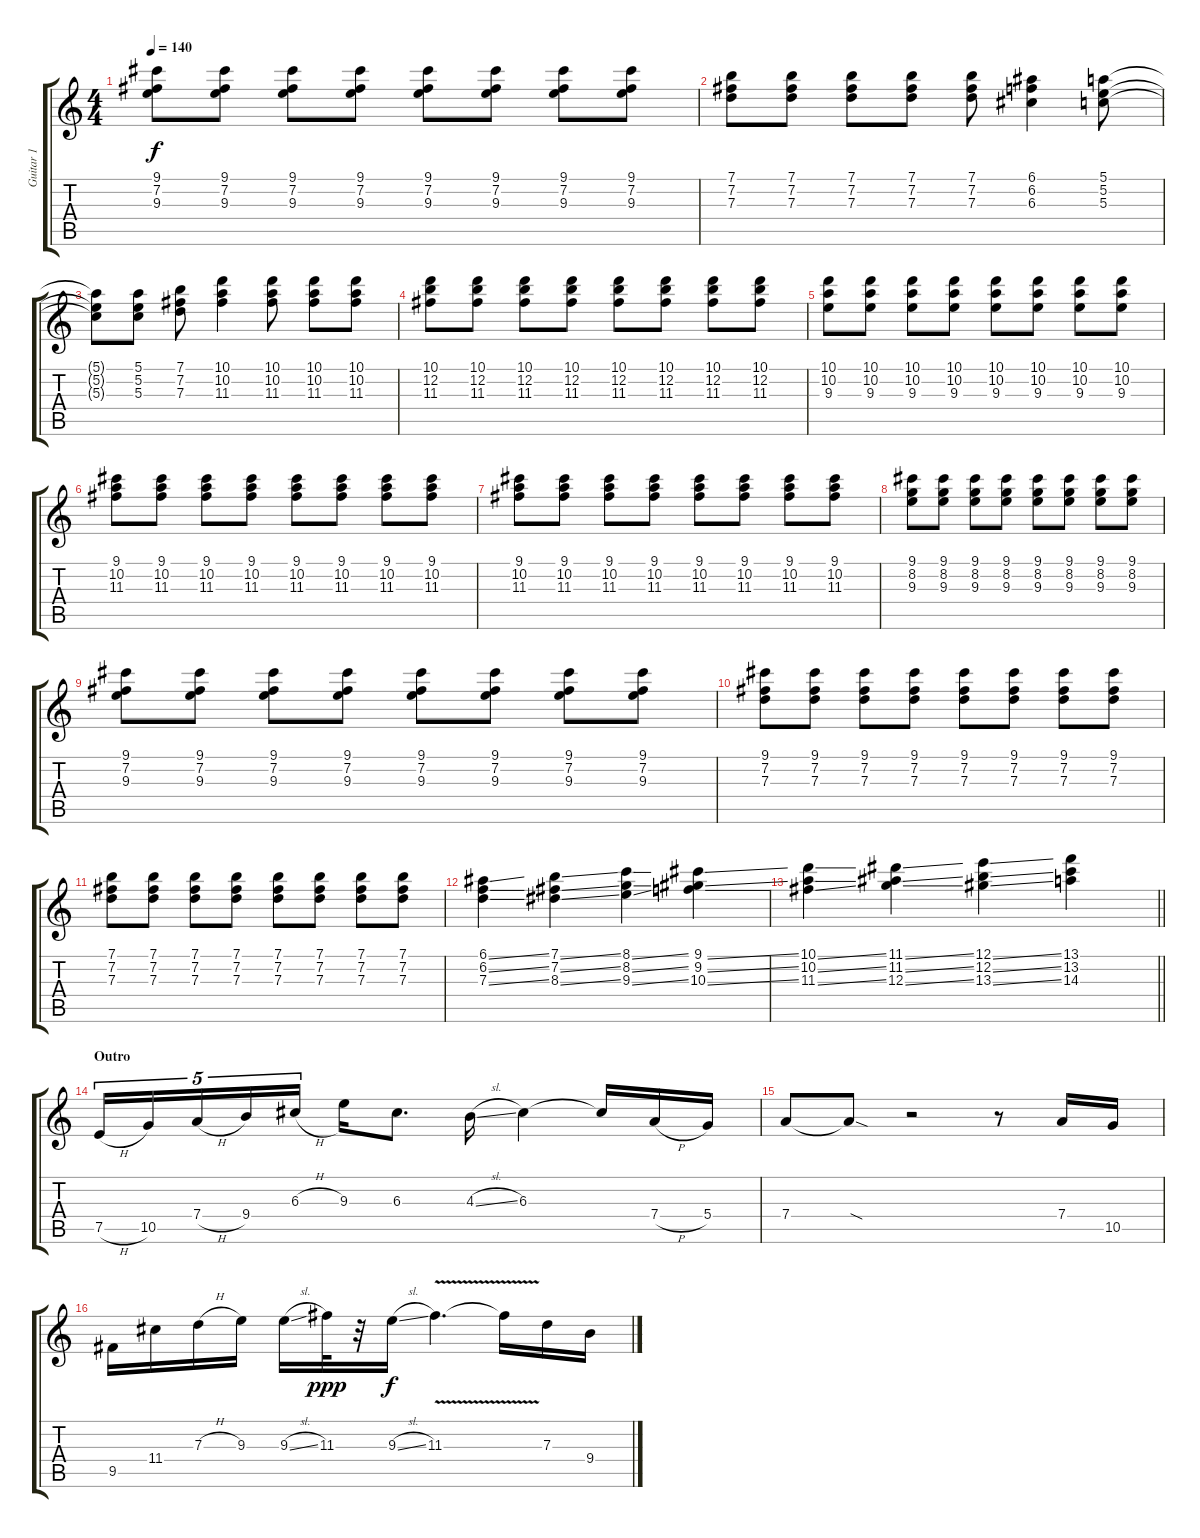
\track ("Guitar 1" "Guitar 1") {instrument electricguitarjazz}
\staff {score tabs}
\tuning (E4 B3 G3 D3 A2 E2) {hide}
\ts (4 4)
\tempo 140
\clef g2
\ks c
(9.1 7.2 9.3).8{dy f} (9.1 7.2 9.3).8 (9.1 7.2 9.3).8 (9.1 7.2 9.3).8 (9.1 7.2 9.3).8 (9.1 7.2 9.3).8 (9.1 7.2 9.3).8 (9.1 7.2 9.3).8 |
(7.1 7.2 7.3).8 (7.1 7.2 7.3).8 (7.1 7.2 7.3).8 (7.1 7.2 7.3).8 (7.1 7.2 7.3).8 (6.1 6.2 6.3).4 (5.1 5.2 5.3).8 |
(5.1{t} 5.2{t} 5.3{t}).8 (5.1 5.2 5.3).8 (7.1 7.2 7.3).8 (10.1 10.2 11.3).4 (10.1 10.2 11.3).8 (10.1 10.2 11.3).8 (10.1 10.2 11.3).8 |
(10.1 12.2 11.3).8 (10.1 12.2 11.3).8 (10.1 12.2 11.3).8 (10.1 12.2 11.3).8 (10.1 12.2 11.3).8 (10.1 12.2 11.3).8 (10.1 12.2 11.3).8 (10.1 12.2 11.3).8 |
(10.1 10.2 9.3).8 (10.1 10.2 9.3).8 (10.1 10.2 9.3).8 (10.1 10.2 9.3).8 (10.1 10.2 9.3).8 (10.1 10.2 9.3).8 (10.1 10.2 9.3).8 (10.1 10.2 9.3).8 |
(9.1 10.2 11.3).8 (9.1 10.2 11.3).8 (9.1 10.2 11.3).8 (9.1 10.2 11.3).8 (9.1 10.2 11.3).8 (9.1 10.2 11.3).8 (9.1 10.2 11.3).8 (9.1 10.2 11.3).8 |
(9.1 10.2 11.3).8 (9.1 10.2 11.3).8 (9.1 10.2 11.3).8 (9.1 10.2 11.3).8 (9.1 10.2 11.3).8 (9.1 10.2 11.3).8 (9.1 10.2 11.3).8 (9.1 10.2 11.3).8 |
(9.1 8.2 9.3).8 (9.1 8.2 9.3).8 (9.1 8.2 9.3).8 (9.1 8.2 9.3).8 (9.1 8.2 9.3).8 (9.1 8.2 9.3).8 (9.1 8.2 9.3).8 (9.1 8.2 9.3).8 |
(9.1 7.2 9.3).8 (9.1 7.2 9.3).8 (9.1 7.2 9.3).8 (9.1 7.2 9.3).8 (9.1 7.2 9.3).8 (9.1 7.2 9.3).8 (9.1 7.2 9.3).8 (9.1 7.2 9.3).8 |
(9.1 7.2 7.3).8 (9.1 7.2 7.3).8 (9.1 7.2 7.3).8 (9.1 7.2 7.3).8 (9.1 7.2 7.3).8 (9.1 7.2 7.3).8 (9.1 7.2 7.3).8 (9.1 7.2 7.3).8 |
(7.1 7.2 7.3).8 (7.1 7.2 7.3).8 (7.1 7.2 7.3).8 (7.1 7.2 7.3).8 (7.1 7.2 7.3).8 (7.1 7.2 7.3).8 (7.1 7.2 7.3).8 (7.1 7.2 7.3).8 |
(6.1{ss} 6.2{ss} 7.3{ss}).4 (7.1{ss} 7.2{ss} 8.3{ss}).4 (8.1{ss} 8.2{ss} 9.3{ss}).4 (9.1{ss} 9.2{ss} 10.3{ss}).4 |
\barLineRight lightlight
(10.1{ss} 10.2{ss} 11.3{ss}).4 (11.1{ss} 11.2{ss} 12.3{ss}).4 (12.1{ss} 12.2{ss} 13.3{ss}).4 (13.1 13.2 14.3).4 |
\section ("" "Outro")
7.5{h}.16{tu (5 4) volume 10 balance 8 instrument electricguitarjazz} 10.5.16{tu (5 4)} 7.4{h}.16{tu (5 4)} 9.4.16{tu (5 4)} 6.3{h}.16{tu (5 4)} 9.3.16 6.3.8{d} 4.3{sl}.16 6.3.4 6.3{t}.16 7.4{h}.16 5.4.16 |
7.4.8 7.4{sod t}.8 r.2 r.8 7.4.16 10.5.16 |
9.5.16 11.4.16 7.3{h}.16 9.3.16 9.3{sl}.16 11.3.32{dy ppp} r.32 9.3{sl}.16{dy f} 11.3{v}.4{d} 11.3{t}.16 7.3.16 9.4.16
